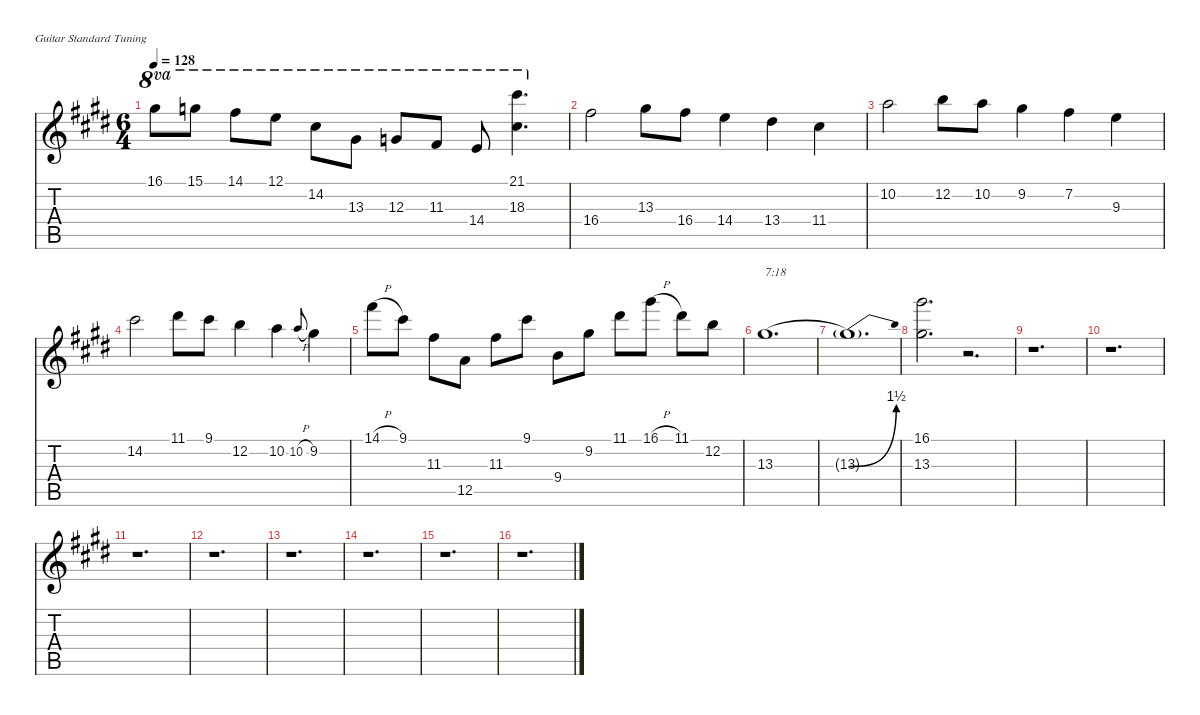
\defaultSystemsLayout 4
\hideDynamics
\bracketExtendMode nobrackets
\singleTrackTrackNamePolicy hidden
\multiTrackTrackNamePolicy hidden
\firstSystemTrackNameMode fullname
\firstSystemTrackNameOrientation horizontal
\otherSystemsTrackNameOrientation horizontal
\track ("Guitar 1" "n.guit.") {instrument acousticguitarnylon}
\staff {score tabs}
\tuning (E4 B3 G3 D3 A2 E2)
\ts (6 4)
\tempo 128
\clef g2
\ks e
16.1{acc #}.8{ot 8va dy f beam Down} 15.1{acc forcenatural}.8{ot 8va beam Down} 14.1{acc #}.8{ot 8va beam Down} 12.1{acc forcenatural}.8{ot 8va beam Down} 14.2{acc #}.8{ot 8va beam Down} 13.3{acc #}.8{ot 8va beam Down} 12.3{acc forcenatural}.8{ot 8va beam Up} 11.3{acc #}.8{ot 8va beam Up} 14.4{acc forcenatural}.8{ot 8va beam Up} (21.1{acc #} 18.3{acc #}).4{d ot 8va beam Down} |
16.4{acc #}.2{beam Down} 13.3{acc #}.8{beam Down} 16.4{acc #}.8{beam Down} 14.4{acc forcenatural}.4{beam Down} 13.4{acc #}.4{beam Down} 11.4{acc #}.4{beam Down} |
10.2{acc forcenatural}.2{beam Down} 12.2{acc forcenatural}.8{beam Down} 10.2{acc forcenatural}.8{beam Down} 9.2{acc #}.4{beam Down} 7.2{acc #}.4{beam Down} 9.3{acc forcenatural}.4{beam Down} |
14.2{acc #}.2{beam Down} 11.1{acc #}.8{beam Down} 9.1{acc #}.8{beam Down} 12.2{acc forcenatural}.4{beam Down} 10.2{acc forcenatural}.4{beam Down} 10.2{h acc forcenatural}.8{gr onbeat beam Up} 9.2{acc #}.4{beam Down} |
14.1{h acc #}.8{beam Down} 9.1{acc #}.8{beam Down} 11.3{acc #}.8{beam Down} 12.5{acc forcenatural}.8{beam Down} 11.3{acc #}.8{beam Down} 9.1{acc #}.8{beam Down} 9.4{acc forcenatural}.8{beam Down} 9.2{acc #}.8{beam Down} 11.1{acc #}.8{beam Down} 16.1{h acc #}.8{beam Down} 11.1{acc #}.8{beam Down} 12.2{acc forcenatural}.8{beam Down} |
13.3{be (hold 0 0 60 0) acc #}.1{d txt "7:18" beam Down} |
13.3{be (bend 0 0 60 6) t acc #}.1{d beam Down} |
(16.1{acc #} 13.3{acc #}).2{d beam Down} r.2{d beam Down} |
r.1{d beam Down} |
r.1{d beam Down} |
r.1{d beam Down} |
r.1{d beam Down} |
r.1{d beam Down} |
r.1{d beam Down} |
r.1{d beam Down} |
r.1{d beam Down}
